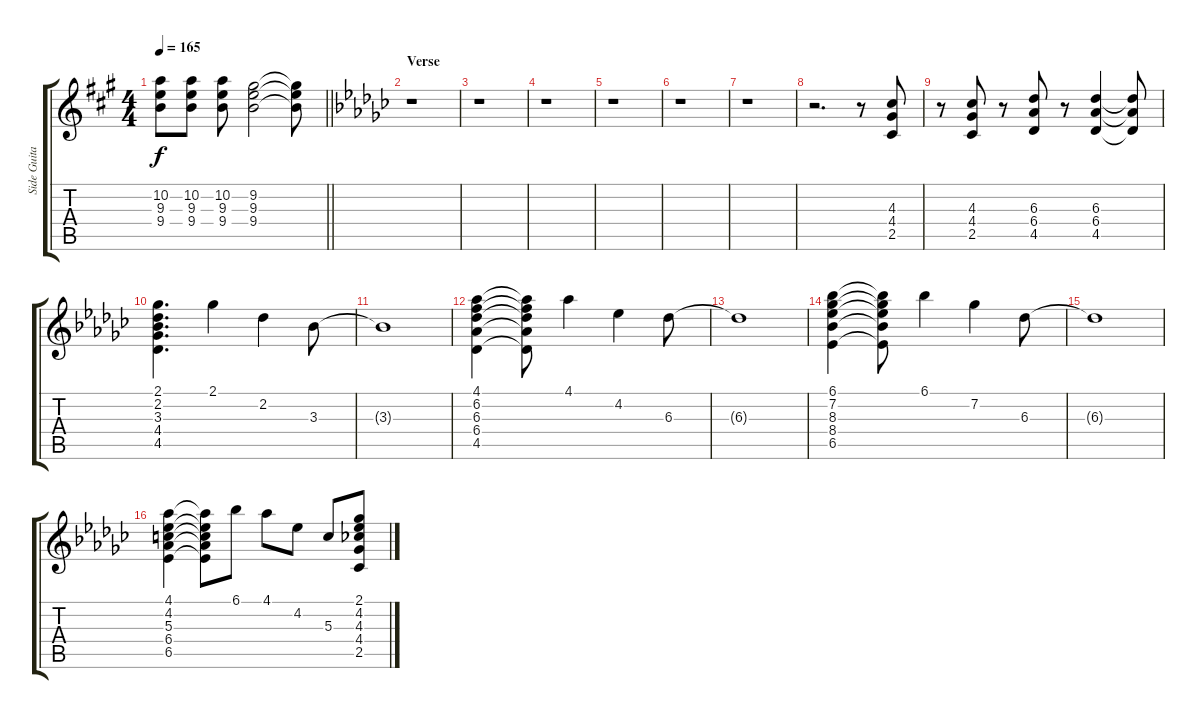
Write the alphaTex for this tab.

\track ("Side Guitar Left" "Side Guita") {instrument distortionguitar}
\staff {score tabs}
\tuning (E4 B3 G3 D3 A2 E2) {hide}
\ts (4 4)
\tempo 165
\clef g2
\barLineRight lightlight
\ks a
(10.2{t} 9.3{t} 9.4{t}).8{dy f} (10.2 9.3 9.4).8 (10.2 9.3 9.4).8 (9.2 9.3 9.4).2 (9.2{t} 9.3{t} 9.4{t}).8 |
\section ("" "Verse")
\ks gb
r.1 |
r.1 |
r.1 |
r.1 |
r.1 |
r.1 |
r.2{d} r.8 (4.3 4.4 2.5).8 |
r.8 (4.3 4.4 2.5).8 r.8 (6.3 6.4 4.5).8 r.8 (6.3 6.4 4.5).4 (6.3{t} 6.4{t} 4.5{t}).8 |
(2.1 2.2 3.3 4.4 4.5).4{d} 2.1.4 2.2.4 3.3.8 |
3.3{t}.1 |
(4.1 6.2 6.3 6.4 4.5).4 (4.1{t} 6.2{t} 6.3{t} 6.4{t} 4.5{t}).8 4.1.4 4.2.4 6.3.8 |
6.3{t}.1 |
(6.1 7.2 8.3 8.4 6.5).4 (6.1{t} 7.2{t} 8.3{t} 8.4{t} 6.5{t}).8 6.1.4 7.2.4 6.3.8 |
6.3{t}.1 |
(4.1 4.2 5.3 6.4 6.5).4 (4.1{t} 4.2{t} 5.3{t} 6.4{t} 6.5{t}).8 6.1.8 4.1.8 4.2.8 5.3.8 (2.1 4.2 4.3 4.4 2.5).8
